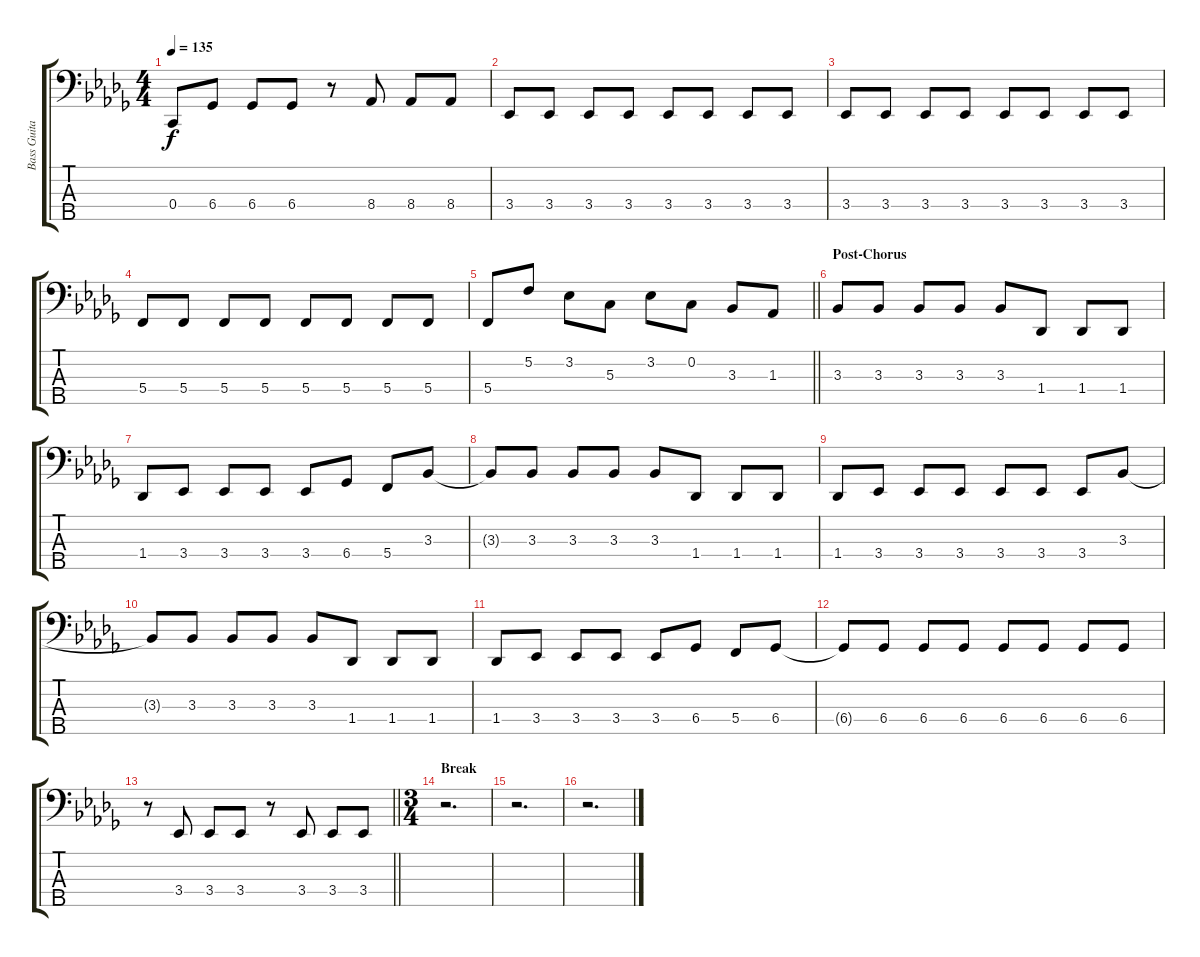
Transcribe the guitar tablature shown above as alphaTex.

\track ("Bass Guitar" "Bass Guita") {instrument electricbassfinger}
\staff {score tabs}
\tuning (F2 C2 G1 C1 A0) {hide}
\ts (4 4)
\tempo 135
\clef f4
\ks db
0.4.8{dy f} 6.4.8 6.4.8 6.4.8 r.8 8.4.8 8.4.8 8.4.8 |
3.4.8 3.4.8 3.4.8 3.4.8 3.4.8 3.4.8 3.4.8 3.4.8 |
3.4.8 3.4.8 3.4.8 3.4.8 3.4.8 3.4.8 3.4.8 3.4.8 |
5.4.8 5.4.8 5.4.8 5.4.8 5.4.8 5.4.8 5.4.8 5.4.8 |
\barLineRight lightlight
5.4.8 5.2.8 3.2.8 5.3.8 3.2.8 0.2.8 3.3.8 1.3.8 |
\section ("" "Post-Chorus")
3.3.8 3.3.8 3.3.8 3.3.8 3.3.8 1.4.8 1.4.8 1.4.8 |
1.4.8 3.4.8 3.4.8 3.4.8 3.4.8 6.4.8 5.4.8 3.3.8 |
3.3{t}.8 3.3.8 3.3.8 3.3.8 3.3.8 1.4.8 1.4.8 1.4.8 |
1.4.8 3.4.8 3.4.8 3.4.8 3.4.8 3.4.8 3.4.8 3.3.8 |
3.3{t}.8 3.3.8 3.3.8 3.3.8 3.3.8 1.4.8 1.4.8 1.4.8 |
1.4.8 3.4.8 3.4.8 3.4.8 3.4.8 6.4.8 5.4.8 6.4.8 |
6.4{t}.8 6.4.8 6.4.8 6.4.8 6.4.8 6.4.8 6.4.8 6.4.8 |
\barLineRight lightlight
r.8 3.4.8 3.4.8 3.4.8 r.8 3.4.8 3.4.8 3.4.8 |
\ts (3 4)
\section ("" "Break")
r.2{d} |
r.2{d} |
r.2{d}
